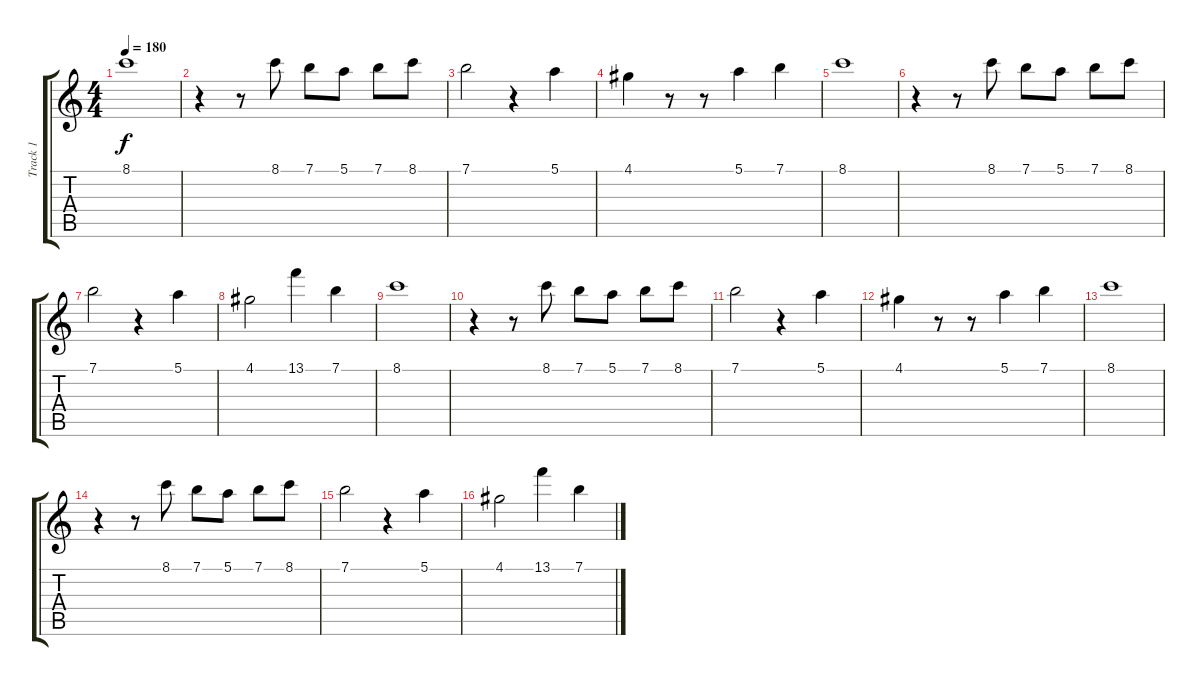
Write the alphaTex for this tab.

\track ("Track 1" "Track 1") {instrument acousticguitarnylon}
\staff {score tabs}
\tuning (E4 B3 G3 D3 A2 E2) {hide}
\ts (4 4)
\tempo 180
\clef g2
\ks c
8.1.1{dy f instrument acousticguitarnylon} |
r.4 r.8 8.1.8 7.1.8 5.1.8 7.1.8 8.1.8 |
7.1.2 r.4 5.1.4 |
4.1.4 r.8 r.8 5.1.4 7.1.4 |
8.1.1 |
r.4 r.8 8.1.8 7.1.8 5.1.8 7.1.8 8.1.8 |
7.1.2 r.4 5.1.4 |
4.1.2 13.1.4 7.1.4 |
8.1.1 |
r.4 r.8 8.1.8 7.1.8 5.1.8 7.1.8 8.1.8 |
7.1.2 r.4 5.1.4 |
4.1.4 r.8 r.8 5.1.4 7.1.4 |
8.1.1 |
r.4 r.8 8.1.8 7.1.8 5.1.8 7.1.8 8.1.8 |
7.1.2 r.4 5.1.4 |
4.1.2 13.1.4 7.1.4
